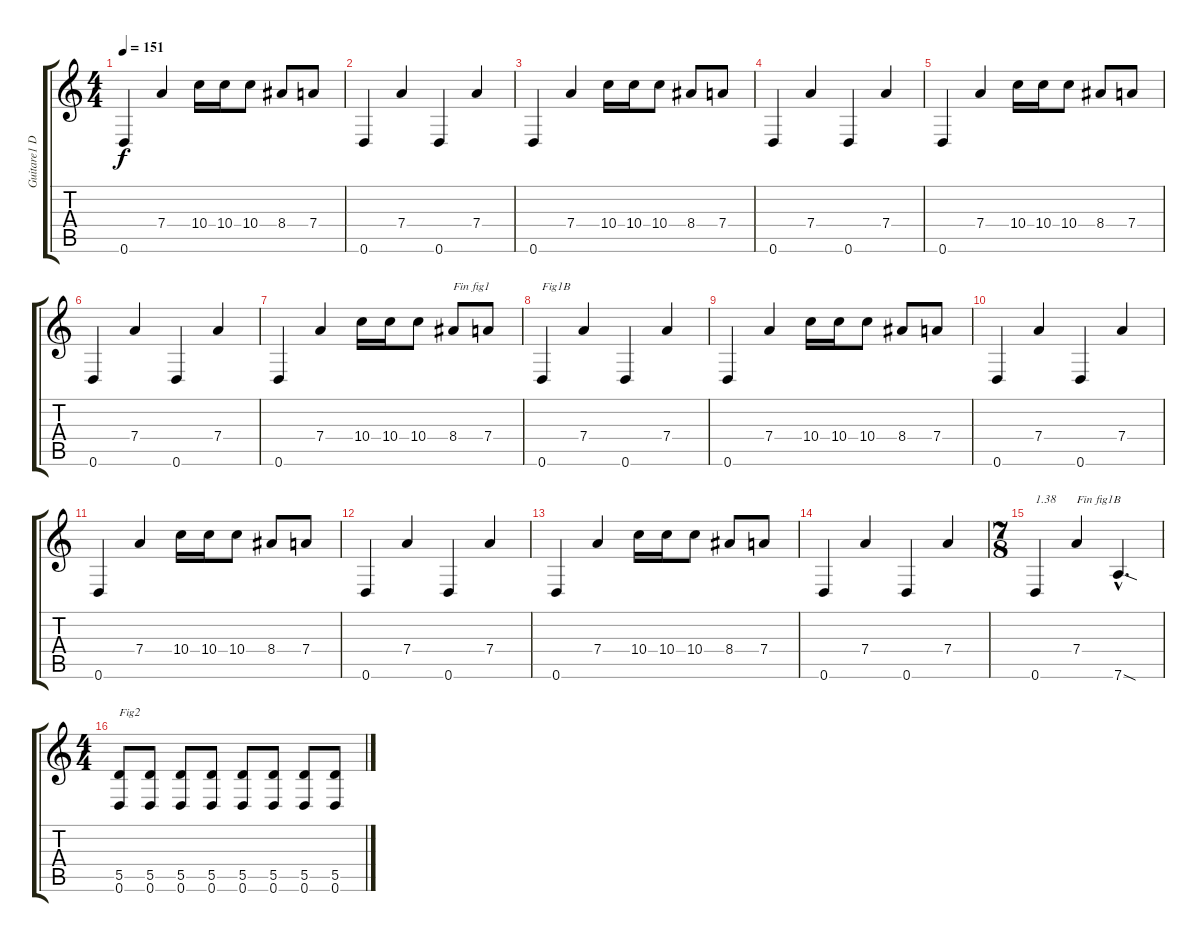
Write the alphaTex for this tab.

\track ("Guitare1 Dr-D" "Guitare1 D") {instrument distortionguitar}
\staff {score tabs}
\tuning (E4 B3 G3 D3 A2 D2) {hide}
\ts (4 4)
\tempo 151
\clef g2
\ks c
0.6.4{dy f} 7.4.4 10.4.16 10.4.16 10.4.8 8.4.8 7.4.8 |
0.6.4 7.4.4 0.6.4 7.4.4 |
0.6.4 7.4.4 10.4.16 10.4.16 10.4.8 8.4.8 7.4.8 |
0.6.4 7.4.4 0.6.4 7.4.4 |
0.6.4 7.4.4 10.4.16 10.4.16 10.4.8 8.4.8 7.4.8 |
0.6.4 7.4.4 0.6.4 7.4.4 |
0.6.4 7.4.4 10.4.16 10.4.16 10.4.8 8.4.8{txt "Fin fig1"} 7.4.8 |
0.6.4{txt "Fig1B"} 7.4.4 0.6.4 7.4.4 |
0.6.4 7.4.4 10.4.16 10.4.16 10.4.8 8.4.8 7.4.8 |
0.6.4 7.4.4 0.6.4 7.4.4 |
0.6.4 7.4.4 10.4.16 10.4.16 10.4.8 8.4.8 7.4.8 |
0.6.4 7.4.4 0.6.4 7.4.4 |
0.6.4 7.4.4 10.4.16 10.4.16 10.4.8 8.4.8 7.4.8 |
0.6.4 7.4.4 0.6.4 7.4.4 |
\ts (7 8)
0.6.4{txt "1.38"} 7.4.4{txt "Fin fig1B"} 7.6{sod hac}.4{d} |
\ts (4 4)
(5.5 0.6).8{txt "Fig2"} (5.5 0.6).8 (5.5 0.6).8 (5.5 0.6).8 (5.5 0.6).8 (5.5 0.6).8 (5.5 0.6).8 (5.5 0.6).8
